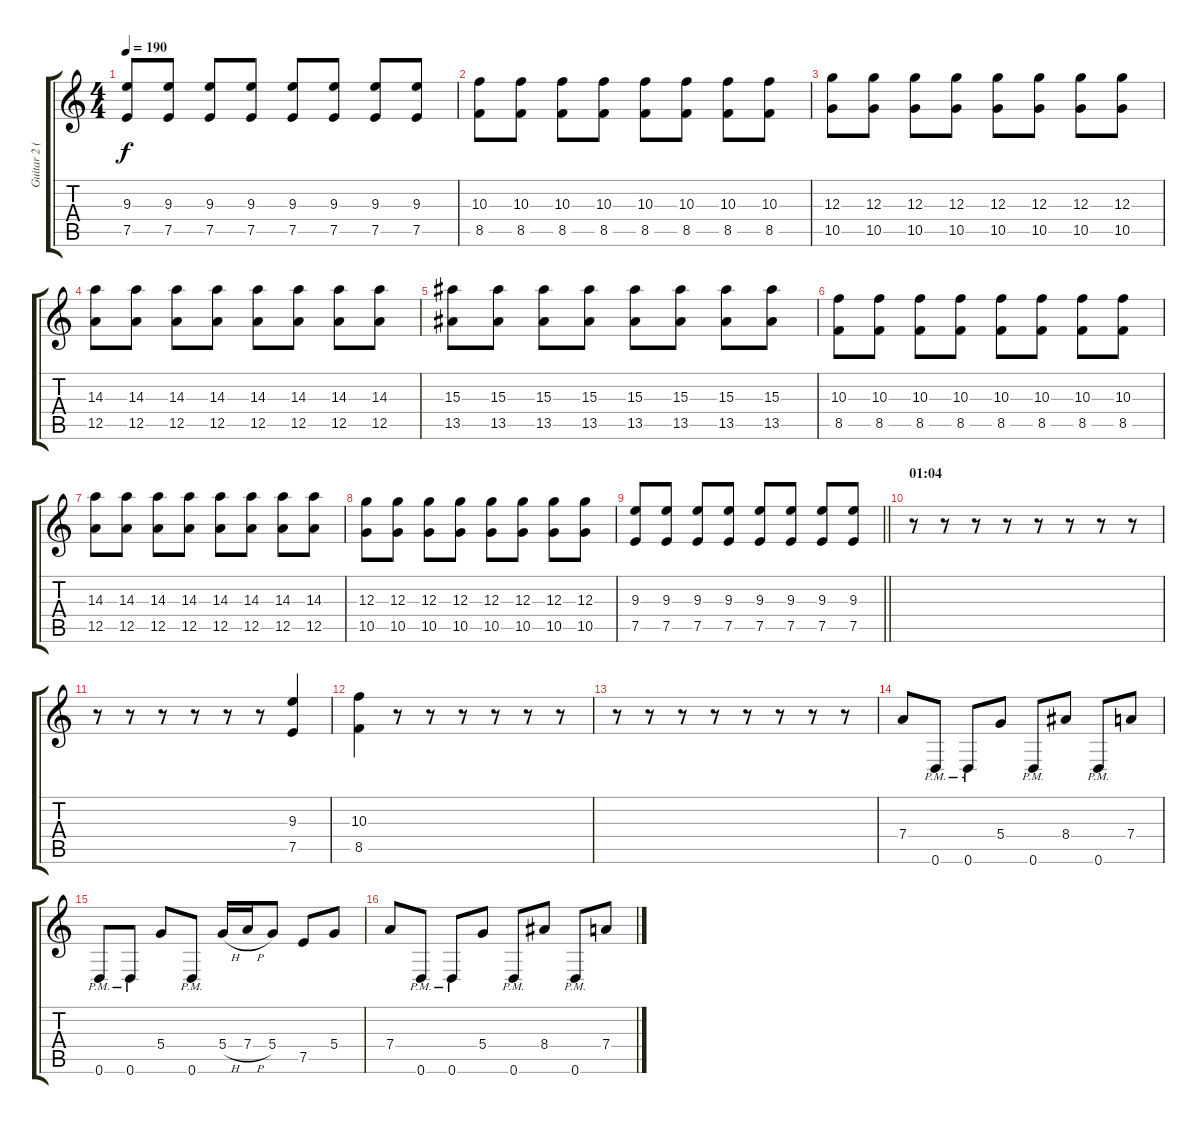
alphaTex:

\track ("Guitar 2 (Right Speaker)" "Guitar 2 (") {instrument distortionguitar}
\staff {score tabs}
\tuning (E4 B3 G3 D3 A2 D2) {hide}
\ts (4 4)
\tempo 190
\clef g2
\ks c
(9.3 7.5).8{dy f} (9.3 7.5).8 (9.3 7.5).8 (9.3 7.5).8 (9.3 7.5).8 (9.3 7.5).8 (9.3 7.5).8 (9.3 7.5).8 |
(10.3 8.5).8 (10.3 8.5).8 (10.3 8.5).8 (10.3 8.5).8 (10.3 8.5).8 (10.3 8.5).8 (10.3 8.5).8 (10.3 8.5).8 |
(12.3 10.5).8 (12.3 10.5).8 (12.3 10.5).8 (12.3 10.5).8 (12.3 10.5).8 (12.3 10.5).8 (12.3 10.5).8 (12.3 10.5).8 |
(14.3 12.5).8 (14.3 12.5).8 (14.3 12.5).8 (14.3 12.5).8 (14.3 12.5).8 (14.3 12.5).8 (14.3 12.5).8 (14.3 12.5).8 |
(15.3 13.5).8 (15.3 13.5).8 (15.3 13.5).8 (15.3 13.5).8 (15.3 13.5).8 (15.3 13.5).8 (15.3 13.5).8 (15.3 13.5).8 |
(10.3 8.5).8 (10.3 8.5).8 (10.3 8.5).8 (10.3 8.5).8 (10.3 8.5).8 (10.3 8.5).8 (10.3 8.5).8 (10.3 8.5).8 |
(14.3 12.5).8 (14.3 12.5).8 (14.3 12.5).8 (14.3 12.5).8 (14.3 12.5).8 (14.3 12.5).8 (14.3 12.5).8 (14.3 12.5).8 |
(12.3 10.5).8 (12.3 10.5).8 (12.3 10.5).8 (12.3 10.5).8 (12.3 10.5).8 (12.3 10.5).8 (12.3 10.5).8 (12.3 10.5).8 |
\barLineRight lightlight
(9.3 7.5).8 (9.3 7.5).8 (9.3 7.5).8 (9.3 7.5).8 (9.3 7.5).8 (9.3 7.5).8 (9.3 7.5).8 (9.3 7.5).8 |
\section ("" "01:04")
r.8 r.8 r.8 r.8 r.8 r.8 r.8 r.8 |
r.8 r.8 r.8 r.8 r.8 r.8 (9.3 7.5).4 |
(10.3 8.5).4 r.8 r.8 r.8 r.8 r.8 r.8 |
r.8 r.8 r.8 r.8 r.8 r.8 r.8 r.8 |
7.4.8 0.6{pm}.8 0.6{pm}.8 5.4.8 0.6{pm}.8 8.4.8 0.6{pm}.8 7.4.8 |
0.6{pm}.8 0.6{pm}.8 5.4.8 0.6{pm}.8 5.4{h}.16 7.4{h}.16 5.4.8 7.5.8 5.4.8 |
7.4.8 0.6{pm}.8 0.6{pm}.8 5.4.8 0.6{pm}.8 8.4.8 0.6{pm}.8 7.4.8
